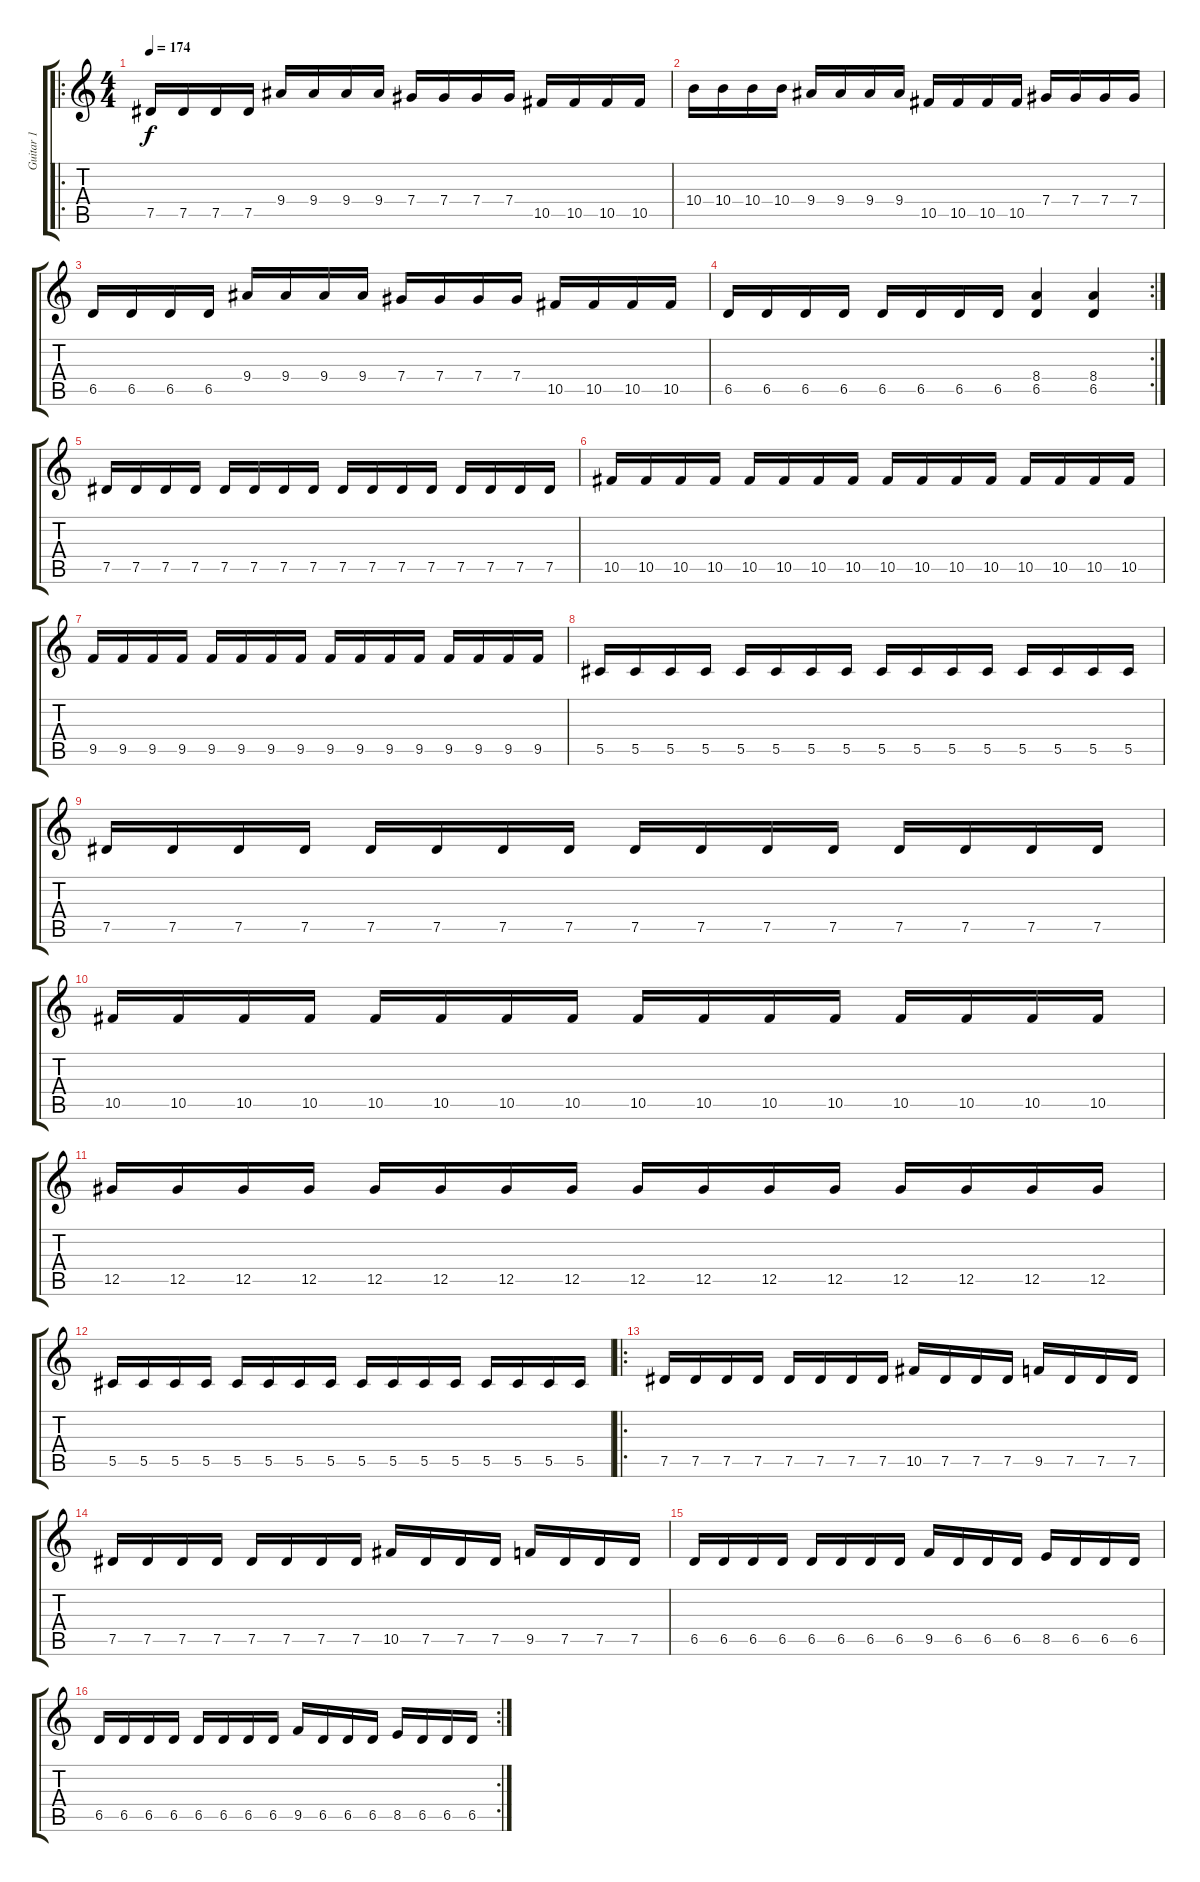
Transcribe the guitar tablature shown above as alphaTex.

\track ("Guitar 1" "Guitar 1") {instrument distortionguitar}
\staff {score tabs}
\tuning (Eb4 Bb3 Gb3 Db3 Ab2 Eb2) {hide}
\ro
\ts (4 4)
\tempo 174
\clef g2
\ks c
7.5.16{dy f} 7.5.16 7.5.16 7.5.16 9.4.16 9.4.16 9.4.16 9.4.16 7.4.16 7.4.16 7.4.16 7.4.16 10.5.16 10.5.16 10.5.16 10.5.16 |
10.4.16 10.4.16 10.4.16 10.4.16 9.4.16 9.4.16 9.4.16 9.4.16 10.5.16 10.5.16 10.5.16 10.5.16 7.4.16 7.4.16 7.4.16 7.4.16 |
6.5.16 6.5.16 6.5.16 6.5.16 9.4.16 9.4.16 9.4.16 9.4.16 7.4.16 7.4.16 7.4.16 7.4.16 10.5.16 10.5.16 10.5.16 10.5.16 |
\rc 2
6.5.16 6.5.16 6.5.16 6.5.16 6.5.16 6.5.16 6.5.16 6.5.16 (8.4 6.5).4 (8.4 6.5).4 |
7.5.16 7.5.16 7.5.16 7.5.16 7.5.16 7.5.16 7.5.16 7.5.16 7.5.16 7.5.16 7.5.16 7.5.16 7.5.16 7.5.16 7.5.16 7.5.16 |
10.5.16 10.5.16 10.5.16 10.5.16 10.5.16 10.5.16 10.5.16 10.5.16 10.5.16 10.5.16 10.5.16 10.5.16 10.5.16 10.5.16 10.5.16 10.5.16 |
9.5.16 9.5.16 9.5.16 9.5.16 9.5.16 9.5.16 9.5.16 9.5.16 9.5.16 9.5.16 9.5.16 9.5.16 9.5.16 9.5.16 9.5.16 9.5.16 |
5.5.16 5.5.16 5.5.16 5.5.16 5.5.16 5.5.16 5.5.16 5.5.16 5.5.16 5.5.16 5.5.16 5.5.16 5.5.16 5.5.16 5.5.16 5.5.16 |
7.5.16 7.5.16 7.5.16 7.5.16 7.5.16 7.5.16 7.5.16 7.5.16 7.5.16 7.5.16 7.5.16 7.5.16 7.5.16 7.5.16 7.5.16 7.5.16 |
10.5.16 10.5.16 10.5.16 10.5.16 10.5.16 10.5.16 10.5.16 10.5.16 10.5.16 10.5.16 10.5.16 10.5.16 10.5.16 10.5.16 10.5.16 10.5.16 |
12.5.16 12.5.16 12.5.16 12.5.16 12.5.16 12.5.16 12.5.16 12.5.16 12.5.16 12.5.16 12.5.16 12.5.16 12.5.16 12.5.16 12.5.16 12.5.16 |
5.5.16 5.5.16 5.5.16 5.5.16 5.5.16 5.5.16 5.5.16 5.5.16 5.5.16 5.5.16 5.5.16 5.5.16 5.5.16 5.5.16 5.5.16 5.5.16 |
\ro
7.5.16 7.5.16 7.5.16 7.5.16 7.5.16 7.5.16 7.5.16 7.5.16 10.5.16 7.5.16 7.5.16 7.5.16 9.5.16 7.5.16 7.5.16 7.5.16 |
7.5.16 7.5.16 7.5.16 7.5.16 7.5.16 7.5.16 7.5.16 7.5.16 10.5.16 7.5.16 7.5.16 7.5.16 9.5.16 7.5.16 7.5.16 7.5.16 |
6.5.16 6.5.16 6.5.16 6.5.16 6.5.16 6.5.16 6.5.16 6.5.16 9.5.16 6.5.16 6.5.16 6.5.16 8.5.16 6.5.16 6.5.16 6.5.16 |
\rc 2
6.5.16 6.5.16 6.5.16 6.5.16 6.5.16 6.5.16 6.5.16 6.5.16 9.5.16 6.5.16 6.5.16 6.5.16 8.5.16 6.5.16 6.5.16 6.5.16
